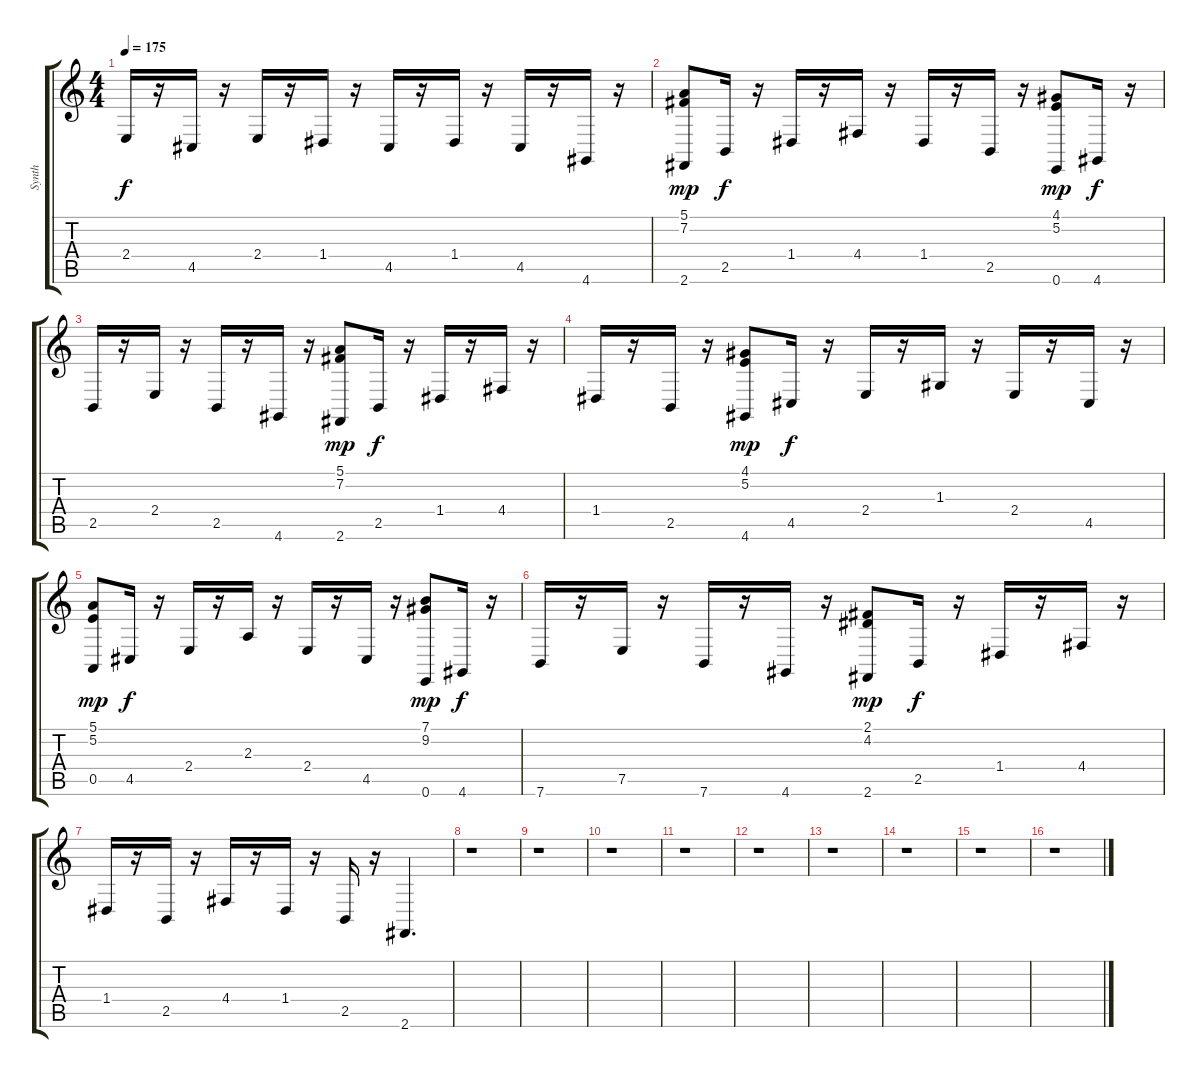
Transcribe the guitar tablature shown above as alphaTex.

\track ("Synth" "Synth") {instrument stringensemble1}
\staff {score tabs}
\tuning (E4 B3 G3 D3 A2 E2) {hide}
\ts (4 4)
\tempo 175
\clef g2
\ks c
2.4.16{dy f} r.16 4.5.16 r.16 2.4.16 r.16 1.4.16 r.16 4.5.16 r.16 1.4.16 r.16 4.5.16 r.16 4.6.16 r.16 |
(5.1 7.2 2.6).8{dy mp} 2.5.16{dy f} r.16 1.4.16 r.16 4.4.16 r.16 1.4.16 r.16 2.5.16 r.16 (4.1 5.2 0.6).8{dy mp} 4.6.16{dy f} r.16 |
2.5.16 r.16 2.4.16 r.16 2.5.16 r.16 4.6.16 r.16 (5.1 7.2 2.6).8{dy mp} 2.5.16{dy f} r.16 1.4.16 r.16 4.4.16 r.16 |
1.4.16 r.16 2.5.16 r.16 (4.1 5.2 4.6).8{dy mp} 4.5.16{dy f} r.16 2.4.16 r.16 1.3.16 r.16 2.4.16 r.16 4.5.16 r.16 |
(5.1 5.2 0.5).8{dy mp} 4.5.16{dy f} r.16 2.4.16 r.16 2.3.16 r.16 2.4.16 r.16 4.5.16 r.16 (7.1 9.2 0.6).8{dy mp} 4.6.16{dy f} r.16 |
7.6.16 r.16 7.5.16 r.16 7.6.16 r.16 4.6.16 r.16 (2.1 4.2 2.6).8{dy mp} 2.5.16{dy f} r.16 1.4.16 r.16 4.4.16 r.16 |
1.4.16 r.16 2.5.16 r.16 4.4.16 r.16 1.4.16 r.16 2.5.16 r.16 2.6.4{d} |
r.1 |
r.1 |
r.1 |
r.1 |
r.1 |
r.1 |
r.1 |
r.1 |
r.1
